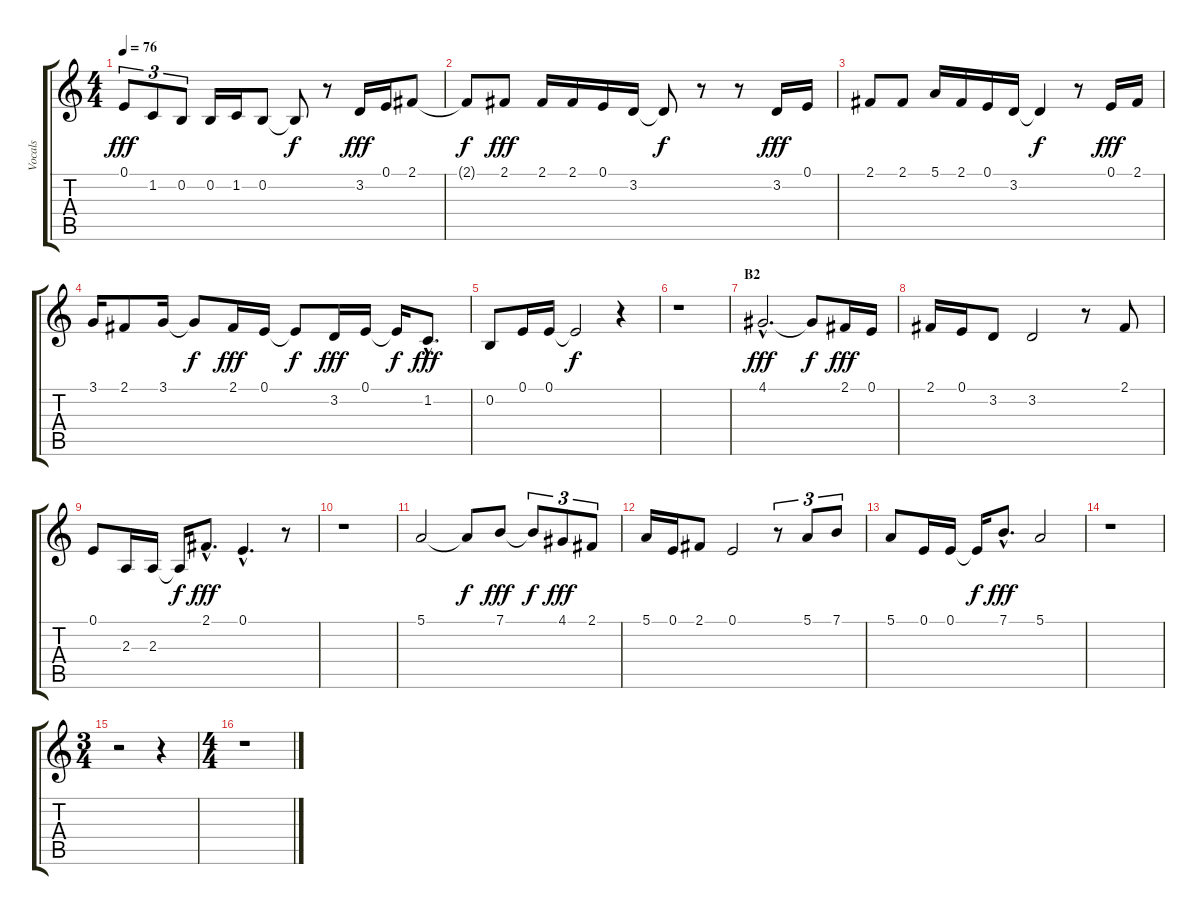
\track ("Vocals" "Vocals") {instrument lead6voice}
\staff {score tabs}
\tuning (E4 B3 G3 D3 A2 E2) {hide}
\ts (4 4)
\tempo 76
\clef g2
\ks c
0.1.8{tu (3 2) dy fff} 1.2.8{tu (3 2)} 0.2.8{tu (3 2)} 0.2.16 1.2.16 0.2.8 0.2{t}.8{dy f} r.8 3.2.16{dy fff} 0.1.16 2.1.8 |
2.1{t}.8{dy f} 2.1.8{dy fff} 2.1.16 2.1.16 0.1.16 3.2.16 3.2{t}.8{dy f} r.8 r.8 3.2.16{dy fff} 0.1.16 |
2.1.8 2.1.8 5.1.16 2.1.16 0.1.16 3.2.16 3.2{t}.4{dy f} r.8 0.1.16{dy fff} 2.1.16 |
3.1.16 2.1.8 3.1.16 3.1{t}.8{dy f} 2.1.16{dy fff} 0.1.16 0.1{t}.8{dy f} 3.2.16{dy fff} 0.1.16 0.1{t}.16{dy f} 1.2{hac}.8{d dy fff} |
0.2.8 0.1.16 0.1.16 0.1{t}.2{dy f} r.4 |
r.1 |
\section ("" "B2")
4.1{hac}.2{d dy fff} 4.1{t}.8{dy f} 2.1.16{dy fff} 0.1.16 |
2.1.16 0.1.16 3.2.8 3.2.2 r.8 2.1.8 |
0.1.8 2.3.16 2.3.16 2.3{t}.16{dy f} 2.1{hac}.8{d dy fff} 0.1{hac}.4{d} r.8 |
r.1 |
5.1.2 5.1{t}.8{dy f} 7.1.8{dy fff} 7.1{t}.8{tu (3 2) dy f} 4.1.8{tu (3 2) dy fff} 2.1.8{tu (3 2)} |
5.1.16 0.1.16 2.1.8 0.1.2 r.8{tu (3 2)} 5.1.8{tu (3 2)} 7.1.8{tu (3 2)} |
5.1.8 0.1.16 0.1.16 0.1{t}.16{dy f} 7.1{hac}.8{d dy fff} 5.1.2 |
r.1 |
\ts (3 4)
r.2 r.4 |
\ts (4 4)
r.1
